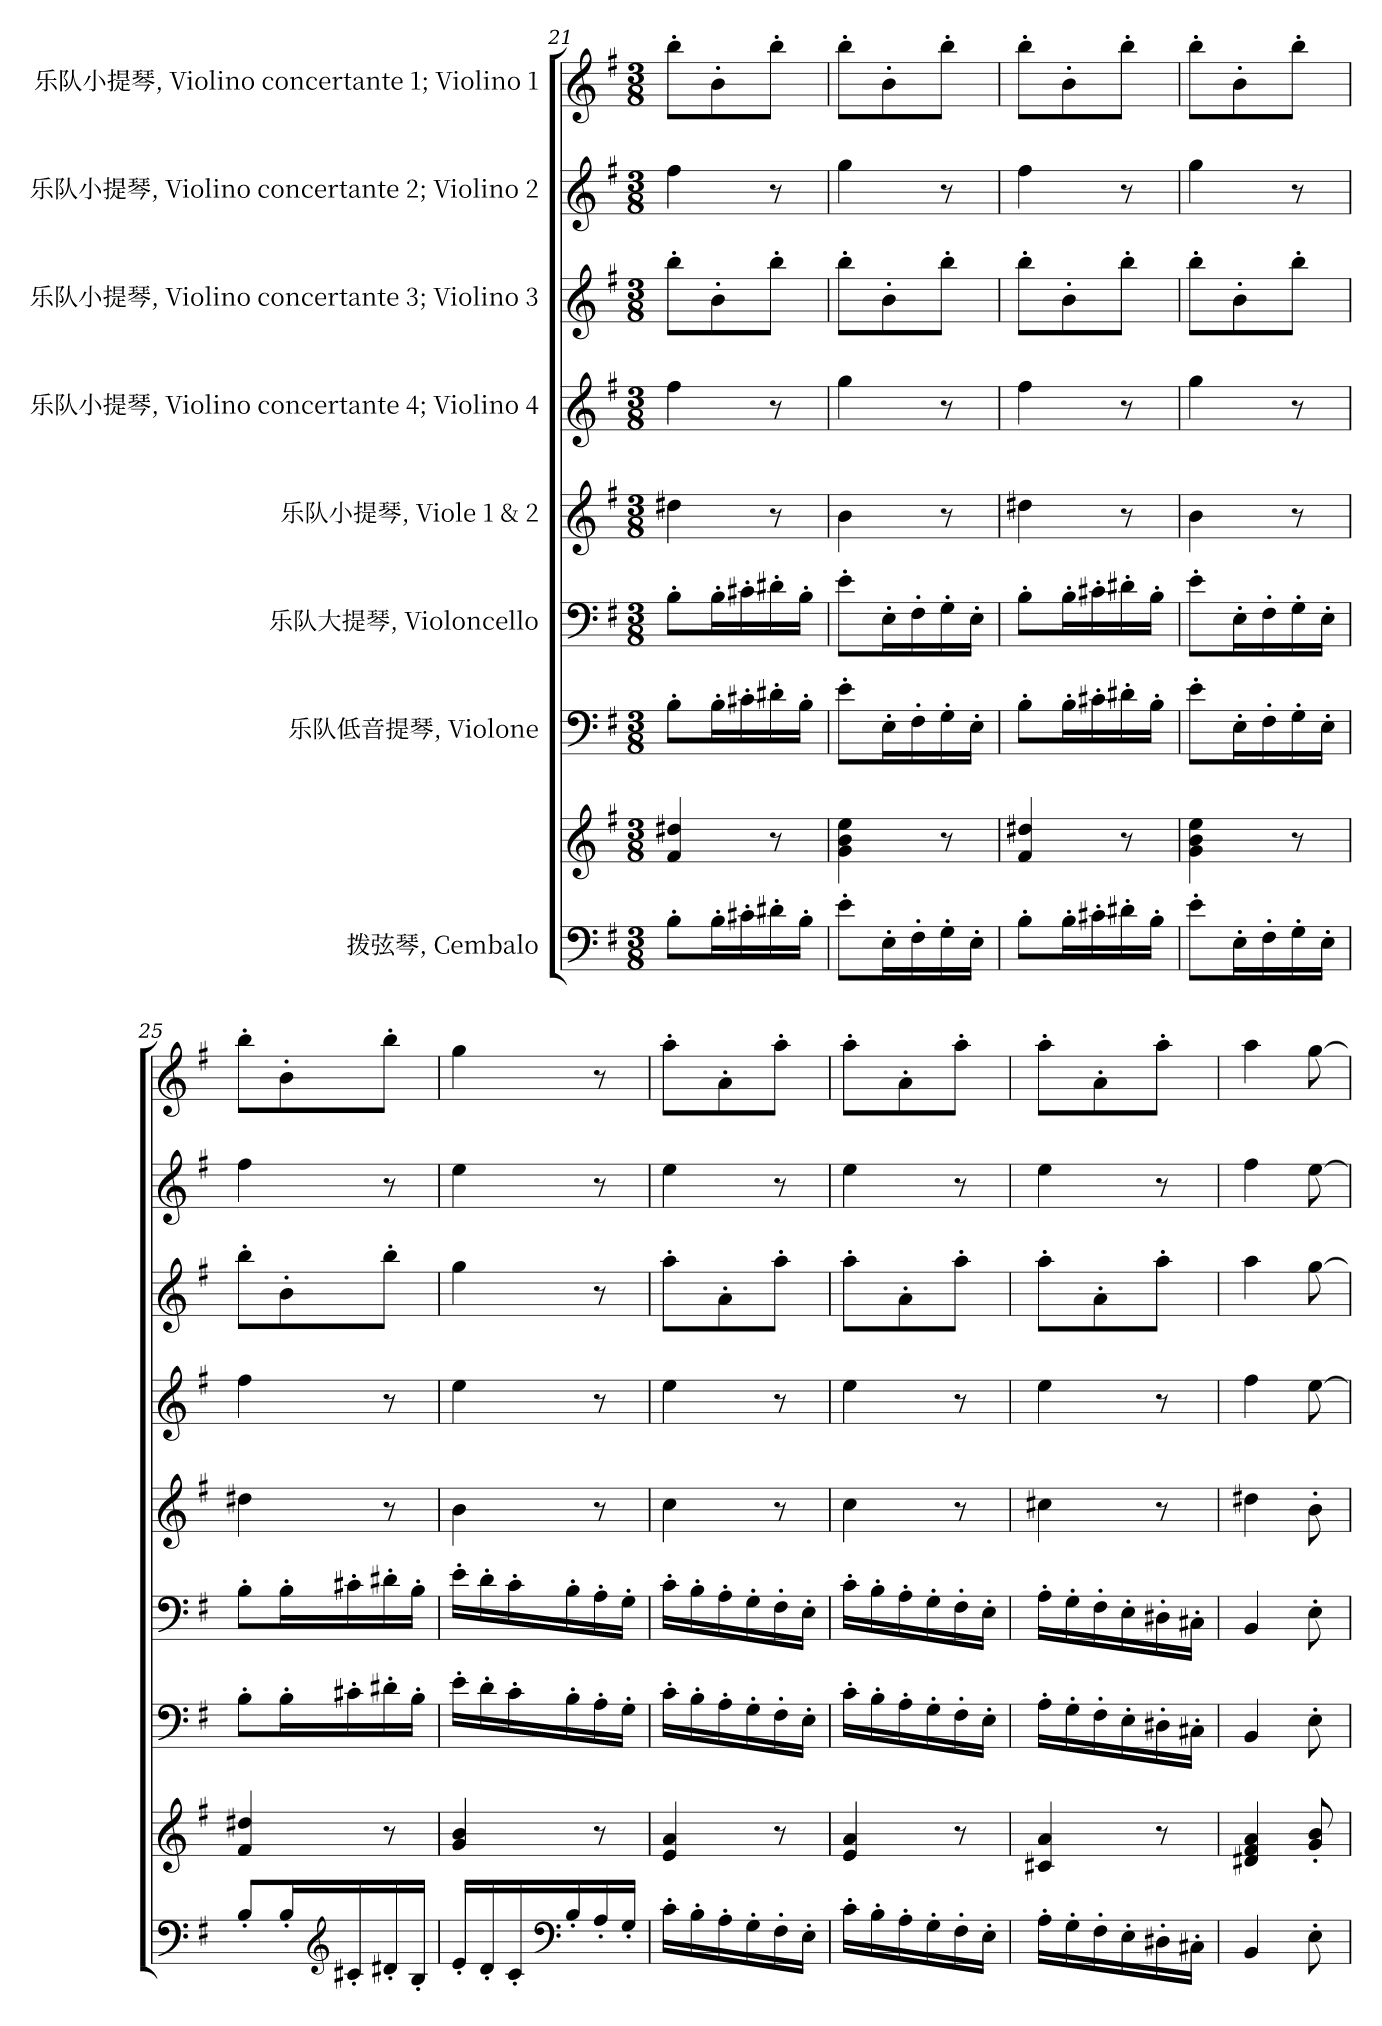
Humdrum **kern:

**kern	**kern	**kern	**kern	**kern	**kern	**kern	**kern	**kern
*part8	*part8	*part7	*part6	*part5	*part4	*part3	*part2	*part1
*staff9	*staff8	*staff7	*staff6	*staff5	*staff4	*staff3	*staff2	*staff1
*I"拨弦琴, Cembalo	*	*I"乐队低音提琴, Violone	*I"乐队大提琴, Violoncello	*I"乐队小提琴, Viole 1 &amp; 2	*I"乐队小提琴, Violino concertante 4; Violino 4	*I"乐队小提琴, Violino concertante 3; Violino 3	*I"乐队小提琴, Violino concertante 2; Violino 2	*I"乐队小提琴, Violino concertante 1; Violino 1
*clefF4	*clefG2	*clefF4	*clefF4	*clefG2	*clefG2	*clefG2	*clefG2	*clefG2
*	*	*ITrd7c12	*	*	*	*	*	*
*k[f#]	*k[f#]	*k[f#]	*k[f#]	*k[f#]	*k[f#]	*k[f#]	*k[f#]	*k[f#]
*M3/8	*M3/8	*M3/8	*M3/8	*M3/8	*M3/8	*M3/8	*M3/8	*M3/8
=21	=21	=21	=21	=21	=21	=21	=21	=21
8B'\L	4f#/ 4dd#X/	8BB'\L	8B'\L	4dd#X\	4ff#\	8bb'\L	4ff#\	8bb'\L
16B'\L	.	16BB'\L	16B'\L	.	.	8b'\	.	8b'\
16c#X'\	.	16C#X'\	16c#X'\	.	.	.	.	.
16d#X'\	8r	16D#X'\	16d#X'\	8r	8r	8bb'\J	8r	8bb'\J
16B'\JJ	.	16BB'\JJ	16B'\JJ	.	.	.	.	.
=22	=22	=22	=22	=22	=22	=22	=22	=22
8e'\L	4g\ 4b\ 4ee\	8E'\L	8e'\L	4b\	4gg\	8bb'\L	4gg\	8bb'\L
16E'\L	.	16EE'\L	16E'\L	.	.	8b'\	.	8b'\
16F#'\	.	16FF#'\	16F#'\	.	.	.	.	.
16G'\	8r	16GG'\	16G'\	8r	8r	8bb'\J	8r	8bb'\J
16E'\JJ	.	16EE'\JJ	16E'\JJ	.	.	.	.	.
=23	=23	=23	=23	=23	=23	=23	=23	=23
8B'\L	4f#/ 4dd#X/	8BB'\L	8B'\L	4dd#X\	4ff#\	8bb'\L	4ff#\	8bb'\L
16B'\L	.	16BB'\L	16B'\L	.	.	8b'\	.	8b'\
16c#X'\	.	16C#X'\	16c#X'\	.	.	.	.	.
16d#X'\	8r	16D#X'\	16d#X'\	8r	8r	8bb'\J	8r	8bb'\J
16B'\JJ	.	16BB'\JJ	16B'\JJ	.	.	.	.	.
!!LO:PB:g=z
=24	=24	=24	=24	=24	=24	=24	=24	=24
8e'\L	4g\ 4b\ 4ee\	8E'\L	8e'\L	4b\	4gg\	8bb'\L	4gg\	8bb'\L
16E'\L	.	16EE'\L	16E'\L	.	.	8b'\	.	8b'\
16F#'\	.	16FF#'\	16F#'\	.	.	.	.	.
16G'\	8r	16GG'\	16G'\	8r	8r	8bb'\J	8r	8bb'\J
16E'\JJ	.	16EE'\JJ	16E'\JJ	.	.	.	.	.
=25	=25	=25	=25	=25	=25	=25	=25	=25
8B'/L	4f#/ 4dd#X/	8BB'\L	8B'\L	4dd#X\	4ff#\	8bb'\L	4ff#\	8bb'\L
16B'/L	.	16BB'\L	16B'\L	.	.	8b'\	.	8b'\
*clefG2	*	*	*	*	*	*	*	*
16c#X'/	.	16C#X'\	16c#X'\	.	.	.	.	.
16d#X'/	8r	16D#X'\	16d#X'\	8r	8r	8bb'\J	8r	8bb'\J
16B'/JJ	.	16BB'\JJ	16B'\JJ	.	.	.	.	.
=26	=26	=26	=26	=26	=26	=26	=26	=26
16e'/LL	4g/ 4b/	16E'\LL	16e'\LL	4b\	4ee\	4gg\	4ee\	4gg\
16d'/	.	16D'\	16d'\	.	.	.	.	.
16c'/	.	16C'\	16c'\	.	.	.	.	.
*clefF4	*	*	*	*	*	*	*	*
16B'/	.	16BB'\	16B'\	.	.	.	.	.
16A'/	8r	16AA'\	16A'\	8r	8r	8r	8r	8r
16G'/JJ	.	16GG'\JJ	16G'\JJ	.	.	.	.	.
=27	=27	=27	=27	=27	=27	=27	=27	=27
16c'\LL	4e/ 4a/	16C'\LL	16c'\LL	4cc\	4ee\	8aa'\L	4ee\	8aa'\L
16B'\	.	16BB'\	16B'\	.	.	.	.	.
16A'\	.	16AA'\	16A'\	.	.	8a'\	.	8a'\
16G'\	.	16GG'\	16G'\	.	.	.	.	.
16F#'\	8r	16FF#'\	16F#'\	8r	8r	8aa'\J	8r	8aa'\J
16E'\JJ	.	16EE'\JJ	16E'\JJ	.	.	.	.	.
=28	=28	=28	=28	=28	=28	=28	=28	=28
16c'\LL	4e/ 4a/	16C'\LL	16c'\LL	4cc\	4ee\	8aa'\L	4ee\	8aa'\L
16B'\	.	16BB'\	16B'\	.	.	.	.	.
16A'\	.	16AA'\	16A'\	.	.	8a'\	.	8a'\
16G'\	.	16GG'\	16G'\	.	.	.	.	.
16F#'\	8r	16FF#'\	16F#'\	8r	8r	8aa'\J	8r	8aa'\J
16E'\JJ	.	16EE'\JJ	16E'\JJ	.	.	.	.	.
!!LO:PB:g=z
=29	=29	=29	=29	=29	=29	=29	=29	=29
16A'\LL	4c#X/ 4a/	16AA'\LL	16A'\LL	4cc#X\	4ee\	8aa'\L	4ee\	8aa'\L
16G'\	.	16GG'\	16G'\	.	.	.	.	.
16F#'\	.	16FF#'\	16F#'\	.	.	8a'\	.	8a'\
16E'\	.	16EE'\	16E'\	.	.	.	.	.
16D#X'\	8r	16DD#X'\	16D#X'\	8r	8r	8aa'\J	8r	8aa'\J
16C#X'\JJ	.	16CC#X'\JJ	16C#X'\JJ	.	.	.	.	.
=30	=30	=30	=30	=30	=30	=30	=30	=30
4BB/	4d#X/ 4f#/ 4a/	4BBB/	4BB/	4dd#X\	4ff#\	4aa\	4ff#\	4aa\
8E'\	8g/' 8b/'	8EE'\	8E'\	8b'\	[8ee\	[8gg\	[8ee\	[8gg\
=	=	=	=	=	=	=	=	=
*-	*-	*-	*-	*-	*-	*-	*-	*-
